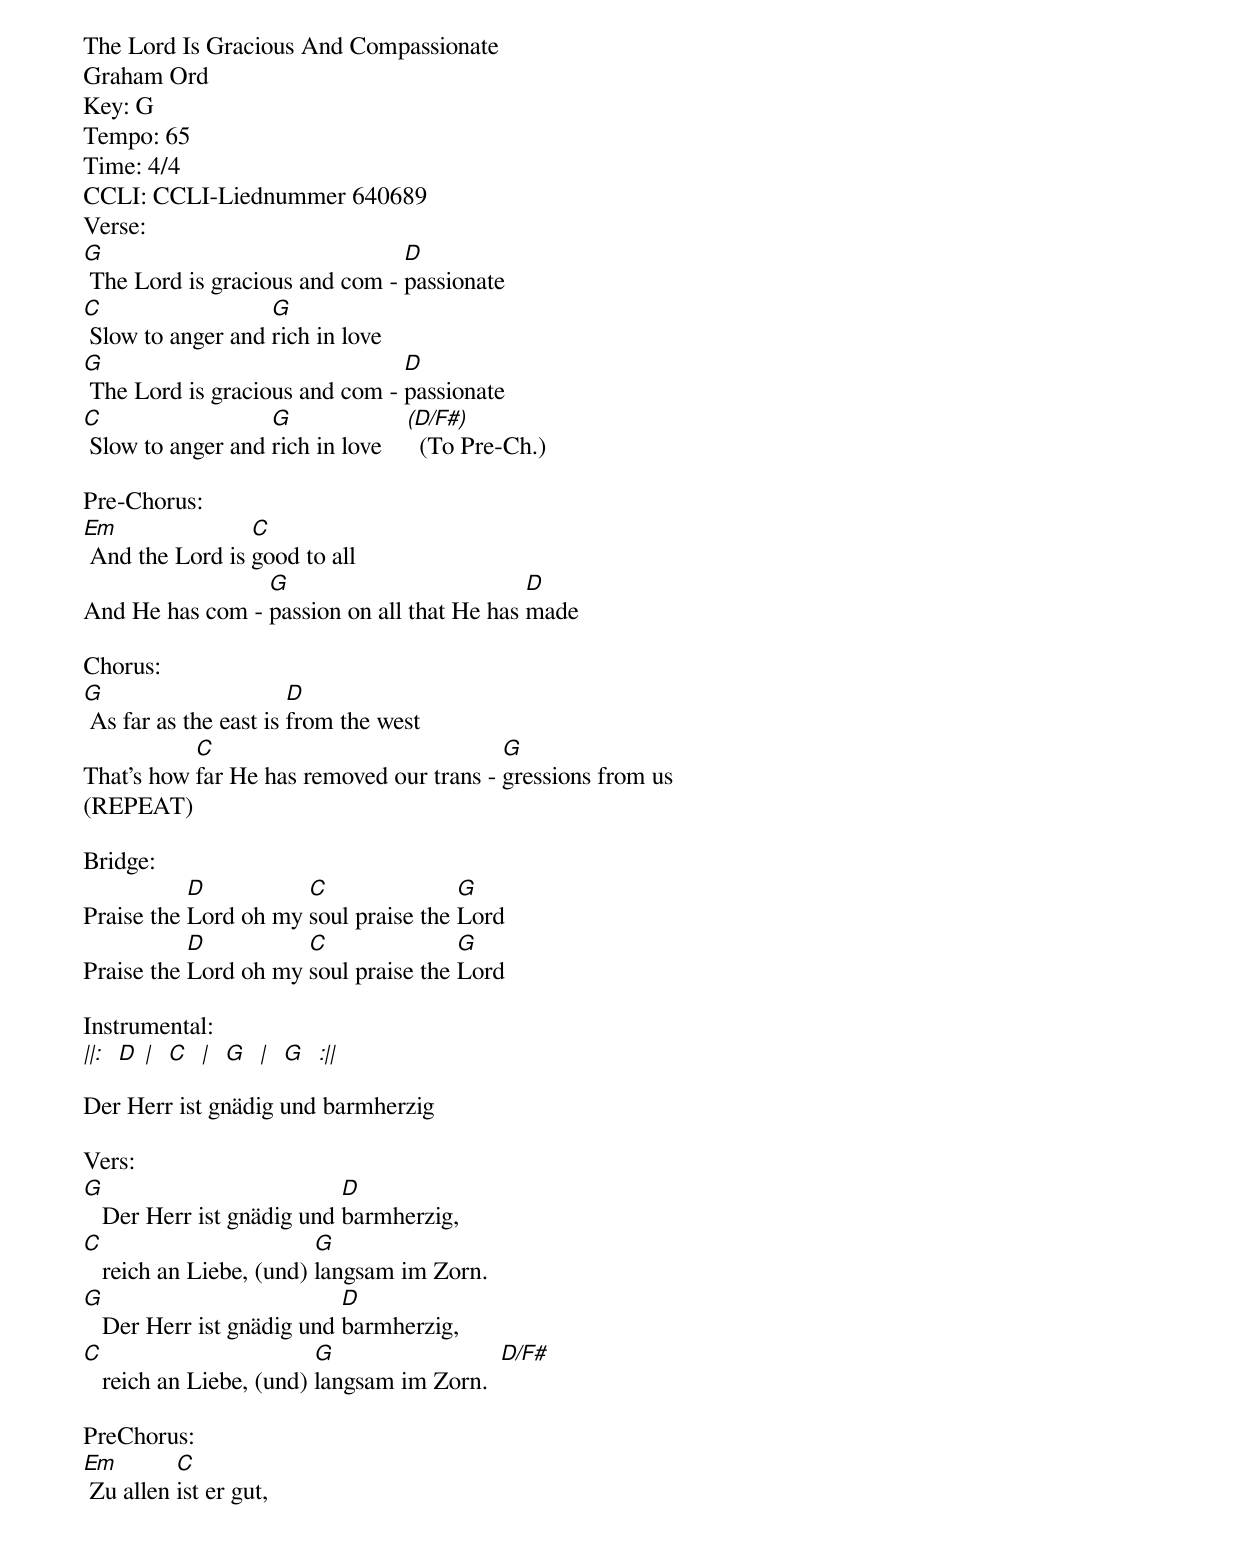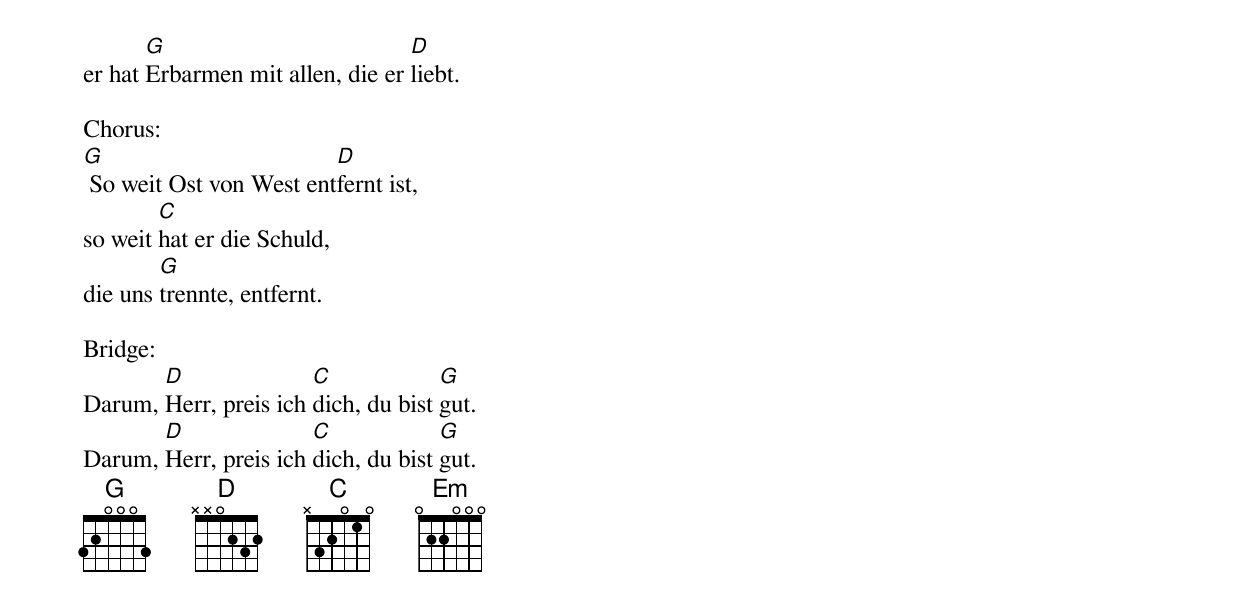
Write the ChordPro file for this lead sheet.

The Lord Is Gracious And Compassionate
Graham Ord
Key: G
Tempo: 65
Time: 4/4
CCLI: CCLI-Liednummer 640689
Verse:
[G] The Lord is gracious and com - [D]passionate
[C] Slow to anger and [G]rich in love
[G] The Lord is gracious and com - [D]passionate
[C] Slow to anger and [G]rich in love    [(D/F#)]  (To Pre-Ch.)

Pre-Chorus:
[Em] And the Lord is [C]good to all
And He has com - [G]passion on all that He has [D]made

Chorus:
[G] As far as the east is [D]from the west
That’s how [C]far He has removed our trans - [G]gressions from us
(REPEAT)

Bridge:
Praise the [D]Lord oh my [C]soul praise the [G]Lord
Praise the [D]Lord oh my [C]soul praise the [G]Lord

Instrumental:
[||:]  [D] [|]  [C]  [|]  [G]  [|]  [G]  [:||]

Der Herr ist gnädig und barmherzig

Vers:
[G]   Der Herr ist gnädig und [D]barmherzig,
[C]   reich an Liebe, (und) [G]langsam im Zorn.
[G]   Der Herr ist gnädig und [D]barmherzig,
[C]   reich an Liebe, (und) [G]langsam im Zorn.  [D/F#]

PreChorus:
[Em] Zu allen [C]ist er gut,
er hat [G]Erbarmen mit allen, die er [D]liebt.

Chorus:
[G] So weit Ost von West ent[D]fernt ist,
so weit [C]hat er die Schuld,
die uns [G]trennte, entfernt.

Bridge:
Darum, [D]Herr, preis ich [C]dich, du bist [G]gut.
Darum, [D]Herr, preis ich [C]dich, du bist [G]gut.
